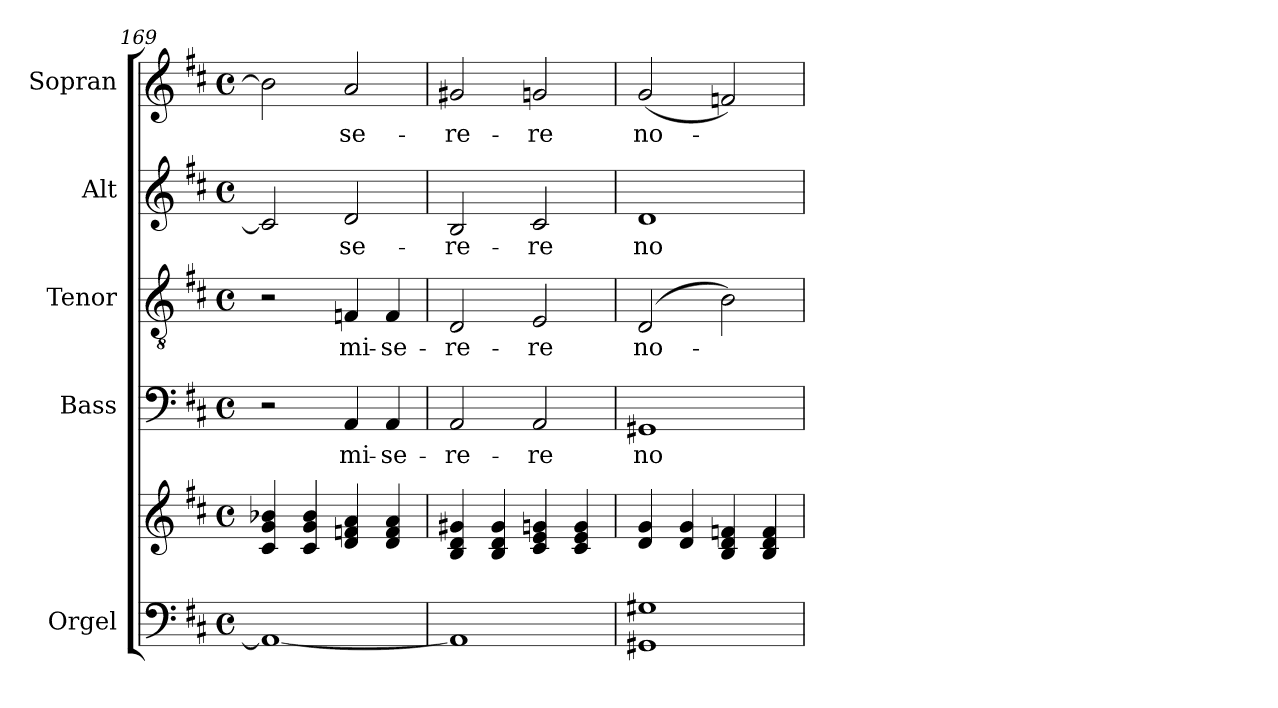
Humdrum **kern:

**kern	**kern	**kern	**text	**kern	**text	**kern	**text	**kern	**text
*part5	*part5	*part4	*part4	*part3	*part3	*part2	*part2	*part1	*part1
*staff6	*staff5	*staff4	*staff4	*staff3	*staff3	*staff2	*staff2	*staff1	*staff1
*I"Orgel	*	*I"Bass	*	*I"Tenor	*	*I"Alt	*	*I"Sopran	*
*I'Org.	*	*I'B.	*	*I'T.	*	*I'A.	*	*I'S.	*
*clefF4	*clefG2	*clefF4	*	*clefGv2	*	*clefG2	*	*clefG2	*
*k[f#c#]	*k[f#c#]	*k[f#c#]	*	*k[f#c#]	*	*k[f#c#]	*	*k[f#c#]	*
*D:	*D:	*D:	*	*D:	*	*D:	*	*D:	*
*M4/4	*M4/4	*M4/4	*	*M4/4	*	*M4/4	*	*M4/4	*
*met(c)	*met(c)	*met(c)	*	*met(c)	*	*met(c)	*	*met(c)	*
=169	=169	=169	=169	=169	=169	=169	=169	=169	=169
1AA_	4c#/ 4g/ 4b-X/	2r	.	2r	.	2c#/]	.	2b-\]	.
.	4c#/ 4g/ 4b-/	.	.	.	.	.	.	.	.
!	!	!	!LO:LY:b	!	!LO:LY:b	!	!LO:LY:b	!	!LO:LY:b
.	4d/ 4fn/ 4a/	4AA/	mi-	4Fn/	mi-	2d/	-se-	2a/	-se-
!	!	!	!LO:LY:b	!	!LO:LY:b	!	!	!	!
.	4d/ 4f/ 4a/	4AA/	-se-	4F/	-se-	.	.	.	.
!!LO:PB:g=z
=170	=170	=170	=170	=170	=170	=170	=170	=170	=170
!	!	!	!LO:LY:b	!	!LO:LY:b	!	!LO:LY:b	!	!LO:LY:b
1AA]	4B/ 4d/ 4g#X/	2AA/	-re-	2D/	-re-	2B/	-re-	2g#X/	-re-
.	4B/ 4d/ 4g#/	.	.	.	.	.	.	.	.
!	!	!	!LO:LY:b	!	!LO:LY:b	!	!LO:LY:b	!	!LO:LY:b
.	4c#/ 4e/ 4gn/	2AA/	-re	2E/	-re	2c#/	-re	2gn/	-re
.	4c#/ 4e/ 4g/	.	.	.	.	.	.	.	.
=171	=171	=171	=171	=171	=171	=171	=171	=171	=171
!	!	!	!LO:LY:b	!	!LO:LY:b	!	!LO:LY:b	!	!LO:LY:b
1GG#X 1G#X	4d/ 4g/	1GG#X	no-	(2D/	no-	1d	no-	(<2g/	no-
.	4d/ 4g/	.	.	.	.	.	.	.	.
.	4B/ 4d/ 4fn/	.	.	2B\)	.	.	.	2fn/)	.
.	4B/ 4d/ 4f/	.	.	.	.	.	.	.	.
=	=	=	=	=	=	=	=	=	=
*-	*-	*-	*-	*-	*-	*-	*-	*-	*-
